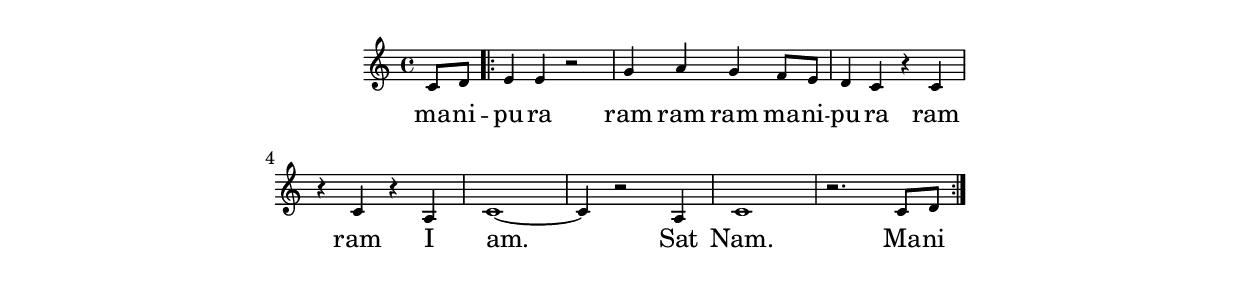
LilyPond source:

\version "2.19.45"
\paper {
	line-width = 4.6\in
}

melody = \relative c' {
  \clef treble
  \key c \major
  \time 4/4 
  \set Score.voltaSpannerDuration = #(ly:make-moment 4/4)
	\new Voice = "words" {
		\partial 4 c8 d
			\repeat volta 2 {
				e4 e r2 | g4 a g f8 e |
				d4 c r c | r c r a |
				c1~ | c4 r2 a4 |
				c1 | r2. c8 d | 
			}
		}
}

text =  \lyricmode {
	ma -- ni -- pu -- ra
	ram ram ram ma -- ni -- pu -- ra
	ram ram I am. Sat Nam. Ma -- ni 
}

\score {
  <<
    \new Staff \with { \magnifyStaff #5/7 } {
    	\new Voice = "one" { \melody }
  	}
    \new Lyrics \lyricsto "words" \text
  >>
  \layout { 
   % #(layout-set-staff-size 14)
   }
  \midi { }
}